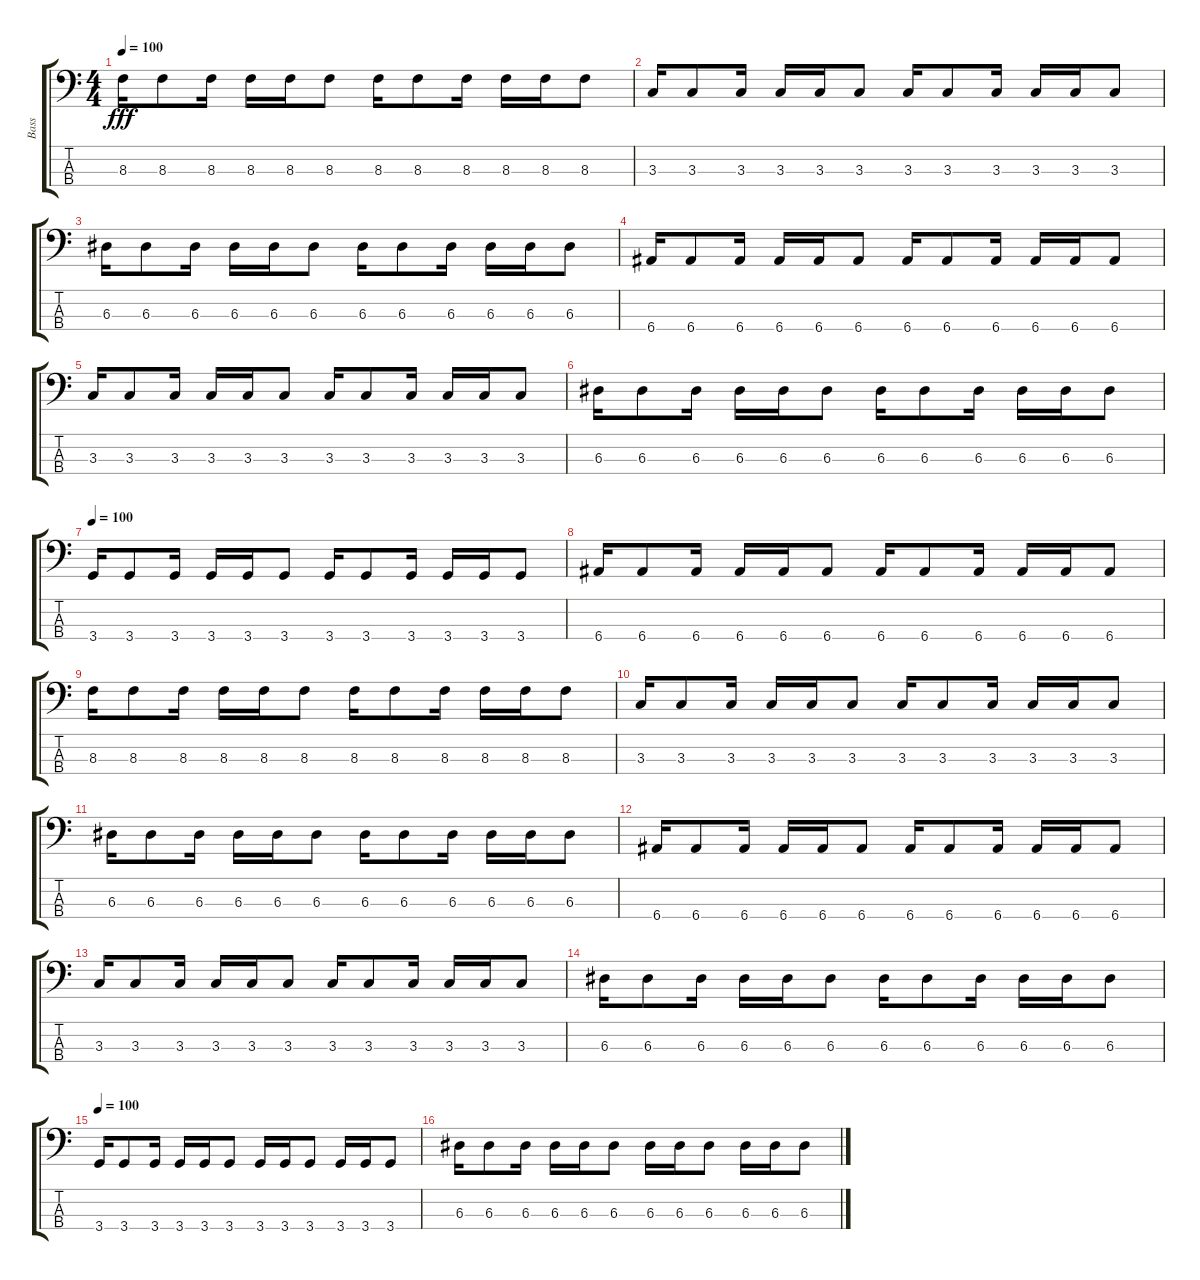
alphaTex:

\track ("Bass" "Bass") {instrument electricbasspick}
\staff {score tabs}
\tuning (G2 D2 A1 E1) {hide}
\ts (4 4)
\tempo 100
\clef f4
\ks c
8.3.16{dy fff} 8.3.8 8.3.16 8.3.16 8.3.16 8.3.8 8.3.16 8.3.8 8.3.16 8.3.16 8.3.16 8.3.8 |
3.3.16 3.3.8 3.3.16 3.3.16 3.3.16 3.3.8 3.3.16 3.3.8 3.3.16 3.3.16 3.3.16 3.3.8 |
6.3.16 6.3.8 6.3.16 6.3.16 6.3.16 6.3.8 6.3.16 6.3.8 6.3.16 6.3.16 6.3.16 6.3.8 |
6.4.16 6.4.8 6.4.16 6.4.16 6.4.16 6.4.8 6.4.16 6.4.8 6.4.16 6.4.16 6.4.16 6.4.8 |
3.3.16 3.3.8 3.3.16 3.3.16 3.3.16 3.3.8 3.3.16 3.3.8 3.3.16 3.3.16 3.3.16 3.3.8 |
6.3.16 6.3.8 6.3.16 6.3.16 6.3.16 6.3.8 6.3.16 6.3.8 6.3.16 6.3.16 6.3.16 6.3.8 |
\tempo 100
3.4.16 3.4.8 3.4.16 3.4.16 3.4.16 3.4.8 3.4.16 3.4.8 3.4.16 3.4.16 3.4.16 3.4.8 |
6.4.16 6.4.8 6.4.16 6.4.16 6.4.16 6.4.8 6.4.16 6.4.8 6.4.16 6.4.16 6.4.16 6.4.8 |
8.3.16 8.3.8 8.3.16 8.3.16 8.3.16 8.3.8 8.3.16 8.3.8 8.3.16 8.3.16 8.3.16 8.3.8 |
3.3.16 3.3.8 3.3.16 3.3.16 3.3.16 3.3.8 3.3.16 3.3.8 3.3.16 3.3.16 3.3.16 3.3.8 |
6.3.16 6.3.8 6.3.16 6.3.16 6.3.16 6.3.8 6.3.16 6.3.8 6.3.16 6.3.16 6.3.16 6.3.8 |
6.4.16 6.4.8 6.4.16 6.4.16 6.4.16 6.4.8 6.4.16 6.4.8 6.4.16 6.4.16 6.4.16 6.4.8 |
3.3.16 3.3.8 3.3.16 3.3.16 3.3.16 3.3.8 3.3.16 3.3.8 3.3.16 3.3.16 3.3.16 3.3.8 |
6.3.16 6.3.8 6.3.16 6.3.16 6.3.16 6.3.8 6.3.16 6.3.8 6.3.16 6.3.16 6.3.16 6.3.8 |
\tempo 100
3.4.16 3.4.8 3.4.16 3.4.16 3.4.16 3.4.8 3.4.16 3.4.16 3.4.8 3.4.16 3.4.16 3.4.8 |
6.3.16 6.3.8 6.3.16 6.3.16 6.3.16 6.3.8 6.3.16 6.3.16 6.3.8 6.3.16 6.3.16 6.3.8
